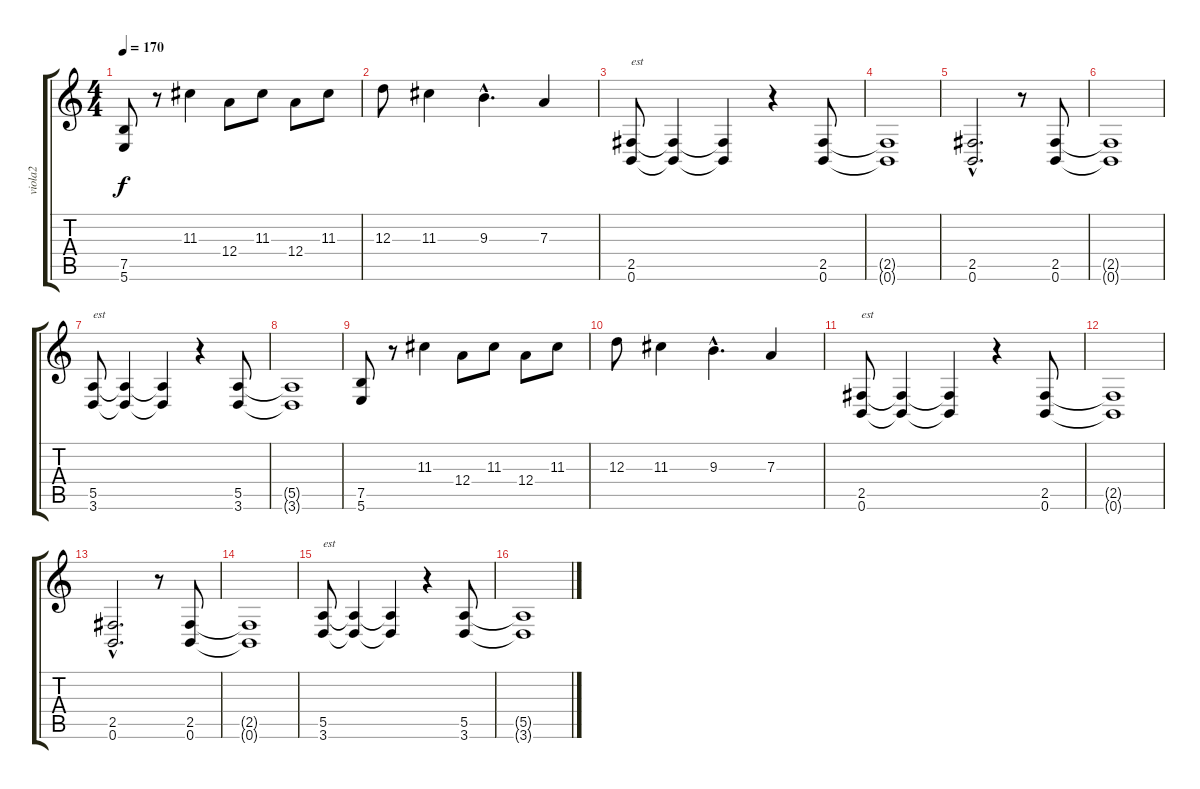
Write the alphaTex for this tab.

\track ("viola2" "viola2") {instrument overdrivenguitar}
\staff {score tabs}
\tuning (B3 Gb3 D3 A2 E2 B1) {hide}
\ts (4 4)
\tempo 170
\clef g2
\ks c
(7.5 5.6).8{dy f} r.8 11.3.4 12.4.8 11.3.8 12.4.8 11.3.8 |
12.3.8 11.3.4 9.3{hac}.4{d} 7.3.4 |
(2.5 0.6).8{txt "est"} (2.5{t} 0.6{t}).4 (2.5{t} 0.6{t}).4 r.4 (2.5 0.6).8 |
(2.5{t} 0.6{t}).1 |
(2.5{hac} 0.6{hac}).2{d} r.8 (2.5 0.6).8 |
(2.5{t} 0.6{t}).1 |
(5.5 3.6).8{txt "est"} (5.5{t} 3.6{t}).4 (5.5{t} 3.6{t}).4 r.4 (5.5 3.6).8 |
(5.5{t} 3.6{t}).1 |
(7.5 5.6).8 r.8 11.3.4 12.4.8 11.3.8 12.4.8 11.3.8 |
12.3.8 11.3.4 9.3{hac}.4{d} 7.3.4 |
(2.5 0.6).8{txt "est"} (2.5{t} 0.6{t}).4 (2.5{t} 0.6{t}).4 r.4 (2.5 0.6).8 |
(2.5{t} 0.6{t}).1 |
(2.5{hac} 0.6{hac}).2{d} r.8 (2.5 0.6).8 |
(2.5{t} 0.6{t}).1 |
(5.5 3.6).8{txt "est"} (5.5{t} 3.6{t}).4 (5.5{t} 3.6{t}).4 r.4 (5.5 3.6).8 |
(5.5{t} 3.6{t}).1
